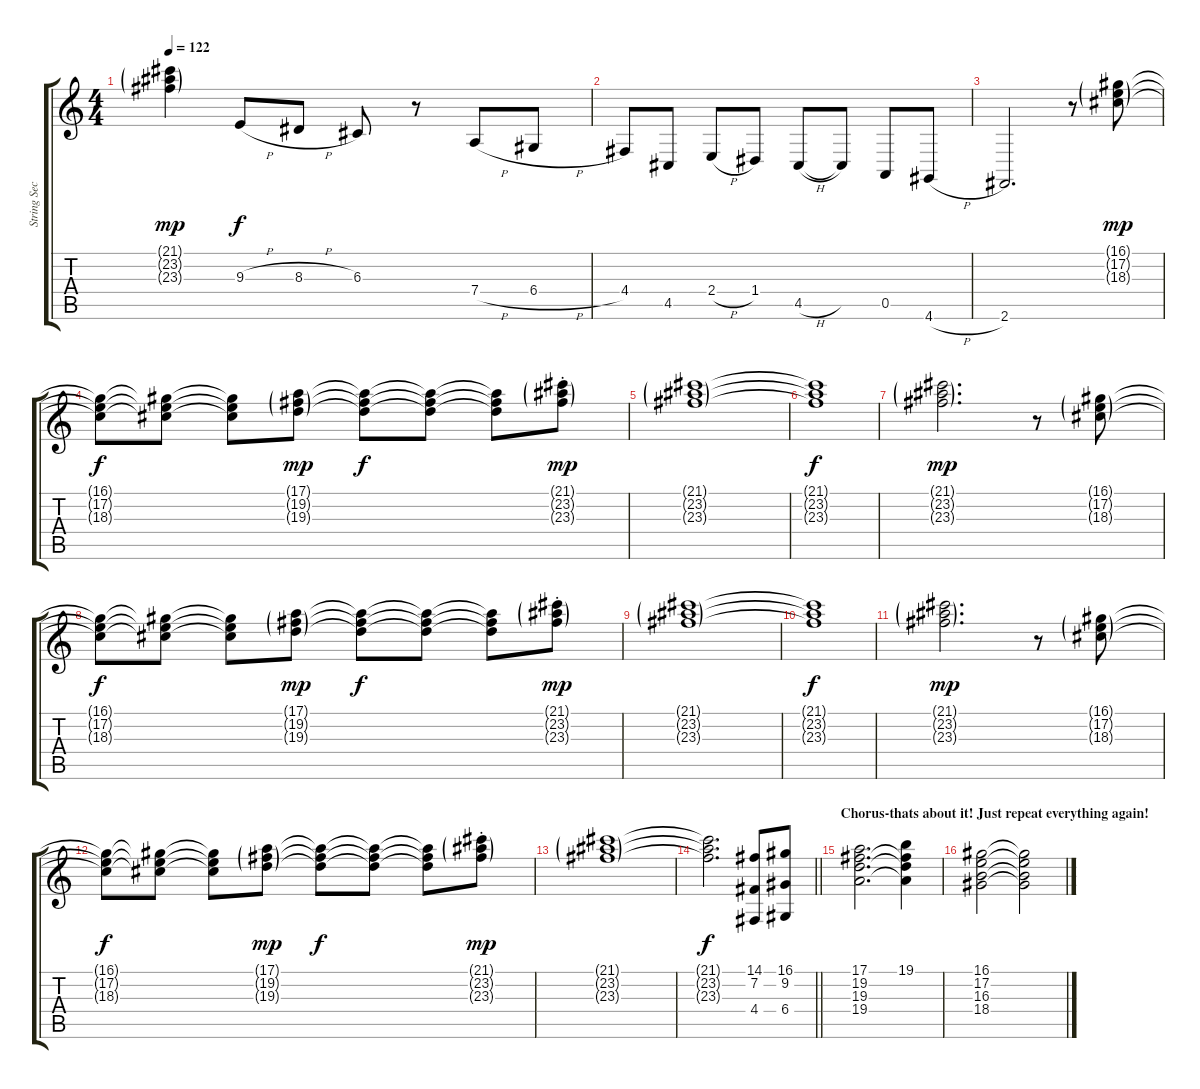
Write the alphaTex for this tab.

\track ("String Section" "String Sec") {instrument stringensemble1}
\staff {score tabs}
\tuning (E4 B3 G3 D3 A2 E2) {hide}
\ts (4 4)
\tempo 122
\clef g2
\ks c
(21.1{g} 23.2{g} 23.3{g}).4{dy mp} 9.3{h}.8{dy f} 8.3{h}.8 6.3.8 r.8 7.4{h}.8 6.4{h}.8 |
4.4.8 4.5.8 2.4{h}.8 1.4.8 4.5{h}.8 4.5{t}.8 0.5.8 4.6{h}.8 |
2.6.2{d} r.8 (16.1{g} 17.2{g} 18.3{g}).8{dy mp} |
(16.1{t} 17.2{t} 18.3{t}).8{dy f} (16.1{t} 17.2{t} 18.3{t}).8 (16.1{t} 17.2{t} 18.3{t}).8 (17.1{g} 19.2{g} 19.3{g}).8{dy mp} (17.1{t} 19.2{t} 19.3{t}).8{dy f} (17.1{t} 19.2{t} 19.3{t}).8 (17.1{t} 19.2{t} 19.3{t}).8 (21.1{g st} 23.2{g st} 23.3{g st}).8{dy mp} |
(21.1{g} 23.2{g} 23.3{g}).1 |
(21.1{t} 23.2{t} 23.3{t}).1{dy f} |
(21.1{g} 23.2{g} 23.3{g}).2{d dy mp} r.8 (16.1{g} 17.2{g} 18.3{g}).8 |
(16.1{t} 17.2{t} 18.3{t}).8{dy f} (16.1{t} 17.2{t} 18.3{t}).8 (16.1{t} 17.2{t} 18.3{t}).8 (17.1{g} 19.2{g} 19.3{g}).8{dy mp} (17.1{t} 19.2{t} 19.3{t}).8{dy f} (17.1{t} 19.2{t} 19.3{t}).8 (17.1{t} 19.2{t} 19.3{t}).8 (21.1{g st} 23.2{g st} 23.3{g st}).8{dy mp} |
(21.1{g} 23.2{g} 23.3{g}).1 |
(21.1{t} 23.2{t} 23.3{t}).1{dy f} |
(21.1{g} 23.2{g} 23.3{g}).2{d dy mp} r.8 (16.1{g} 17.2{g} 18.3{g}).8 |
(16.1{t} 17.2{t} 18.3{t}).8{dy f} (16.1{t} 17.2{t} 18.3{t}).8 (16.1{t} 17.2{t} 18.3{t}).8 (17.1{g} 19.2{g} 19.3{g}).8{dy mp} (17.1{t} 19.2{t} 19.3{t}).8{dy f} (17.1{t} 19.2{t} 19.3{t}).8 (17.1{t} 19.2{t} 19.3{t}).8 (21.1{g st} 23.2{g st} 23.3{g st}).8{dy mp} |
(21.1{g} 23.2{g} 23.3{g}).1 |
\barLineRight lightlight
(21.1{t} 23.2{t} 23.3{t}).2{d dy f} (14.1 7.2 4.4).8 (16.1 9.2 6.4).8 |
\section ("" "Chorus-thats about it! Just repeat everything again!")
(17.1 19.2 19.3 19.4).2{d} (19.1 19.2{t} 19.3{t} 19.4{t}).4 |
(16.1 17.2 16.3 18.4).2 (16.1{t} 17.2{t} 16.3{t} 18.4{t}).2
